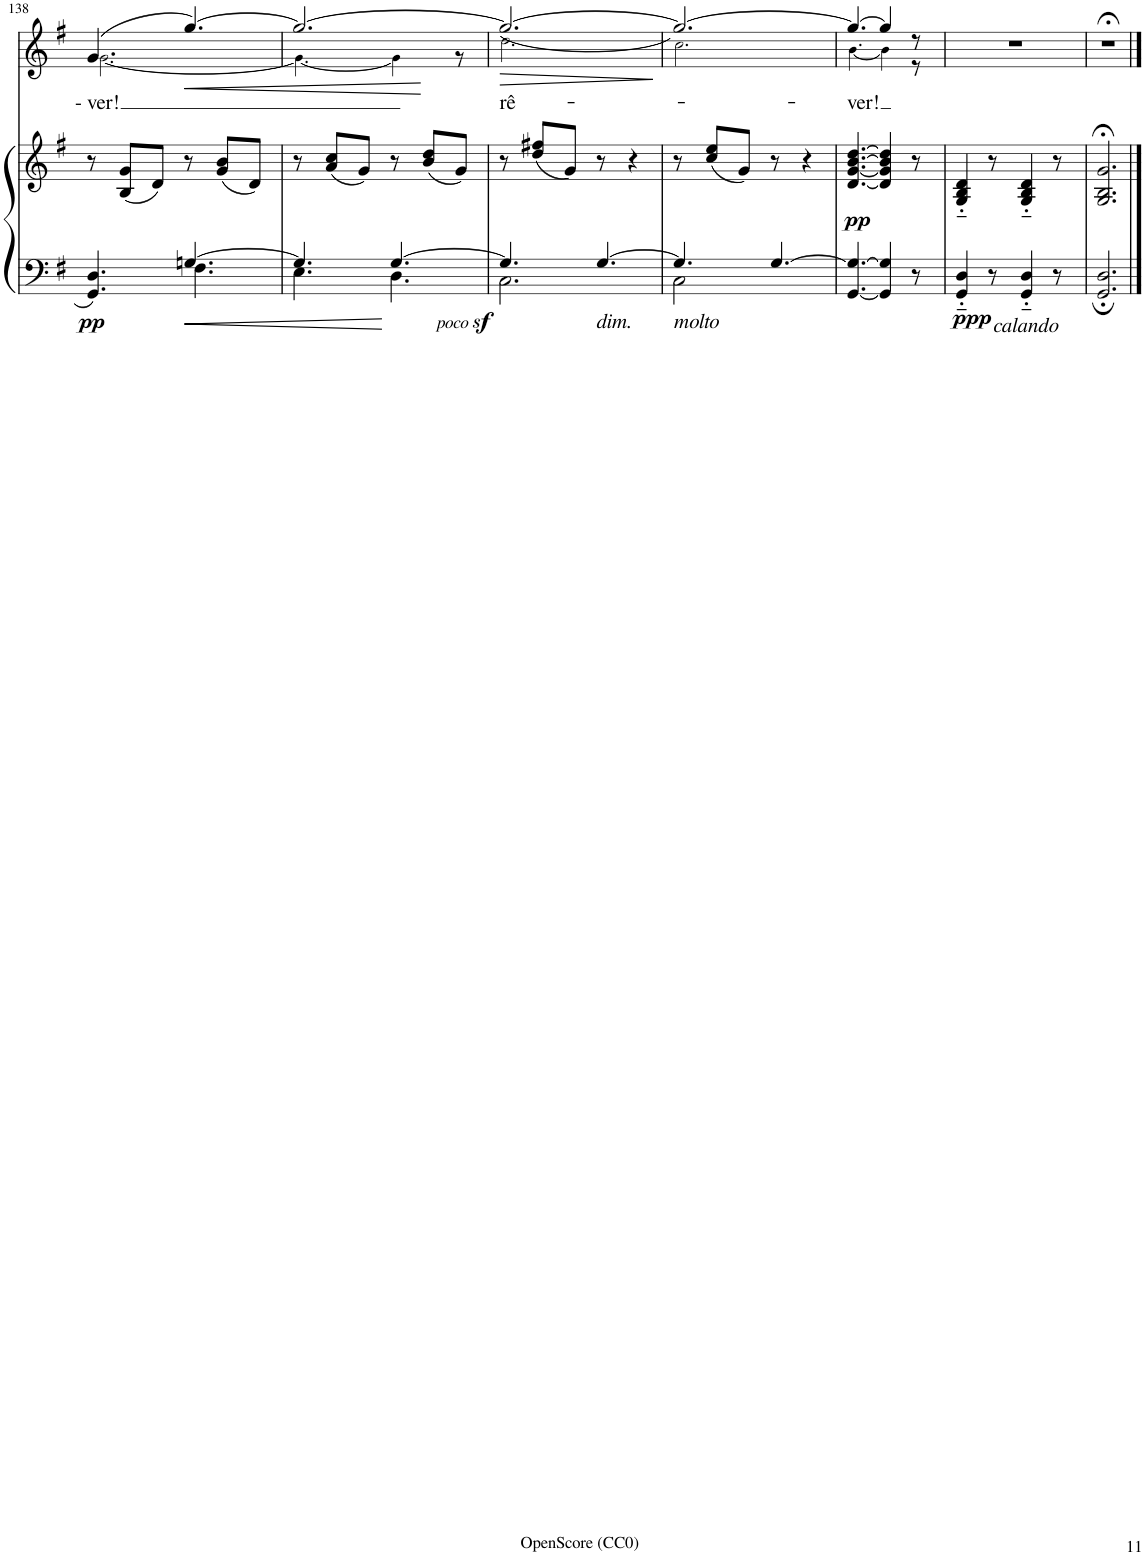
**kern	**kern	**dynam	**kern	**text	**dynam
*part2	*part2	*part2	*part1	*part1	*part1
*staff3	*staff2	*staff2/3	*staff1	*staff1	*staff1
*I"Piano	*	*	*I"Voice	*	*
*I'Pno	*	*	*	*	*
!!LO:PB:g=z
*clefF4	*clefG2	*	*clefG2	*	*
*k[f#]	*k[f#]	*	*k[f#]	*	*
*M6/8	*M6/8	*	*M6/8	*	*
=138	=138	=138	=138	=138	=138
*^	*	*	*^	*	*
!	!	!	!LO:DY:b=2	!	!	!LO:LY:b	!
4.GG/ 4.D/	4.ryy	8r	pp	(4.g/	2.g\	- ver!	.
.	.	(8B/ 8g/L	.	.	.	.	.
.	.	8d/J)	.	.	.	.	.
!	!	!	!	!	!	!	!LO:HP:b
[4.Gn/	4.F#\	8r	.	[4.gg/)	.	.	<
.	.	(8g/ 8b/L	.	.	.	.	.
.	.	8d/J)	.	.	.	.	.
=139	=139	=139	=139	=139	=139	=139	=139
4.G/]	4.E\	8r	.	2.gg/_	4.g\	.	.
.	.	(8a/ 8cc/L	.	.	.	.	.
.	.	8g/J)	.	.	.	.	.
[4.G/	4.D\	8r	.	.	4g\	.	.
.	.	(8b/ 8dd/L	.	.	.	.	.
.	.	8g/J)	.	.	8r	.	[
=140	=140	=140	=140	=140	=140	=140	=140
!	!	!	!LO:DY:b=2	!	!	!LO:LY:b	!LO:HP:b
!	!	!	!LO:DY:n=1:b=2	!	!	!	!
4.G/]	2.C\	8r	other-dynamics sf	2.gg/_	(2.dd\	rê-	>
.	.	(8dd/ 8ff#X/L	.	.	.	.	.
.	.	8g/J)	.	.	.	.	.
!LO:TX:b:i:t=dim.        molto	!	!	!	!	!	!	!
[4.G/	.	8r	.	.	.	.	.
.	.	4r	.	.	.	.	.
*v	*v	*	*	*v	*v	*	*
.	.	.	.	.	]
=141	=141	=141	=141	=141	=141
*^	*	*	*^	*	*
4.G/]	2C\	8r	.	2.gg/_	2.cc\)	.	.
.	.	(8cc/ 8ee/L	.	.	.	.	.
.	.	8g/J)	.	.	.	.	.
[4.G/	.	8r	.	.	.	.	.
.	4ryy	4r	.	.	.	.	.
=142	=142	=142	=142	=142	=142	=142	=142
!	!	!	!LO:DY:b	!	!	!LO:LY:b	!
*v	*v	*	*	*	*	*	*
[4.GG/ 4.G/_	[4.d/ [4.g/ [4.b/ [4.dd/	pp	4.gg/_	4.b\	-ver!	.
4GG/] 4G/]	4d/] 4g/] 4b/] 4dd/]	.	4gg/]	4b\	.	.
8r	8r	.	8r	8r	.	.
=143	=143	=143	=143	=143	=143	=143
!LO:TX:b:i:t=calando	!	!	!	!	!	!
!	!	!LO:DY:b=2	!	!	!	!
*	*	*	*v	*v	*	*
4GG/'~ 4D/'~	4G/'~ 4B/'~ 4d/'~	ppp	2.r	.	.
8r	8r	.	.	.	.
4GG/'~ 4D/'~	4G/'~ 4B/'~ 4d/'~	.	.	.	.
8r	8r	.	.	.	.
=144	=144	=144	=144	=144	=144
2.GG/; 2.D/;	2.G/;< 2.B/;< 2.g/;<	.	2.r;<	.	.
==	==	==	==	==	==
*-	*-	*-	*-	*-	*-
